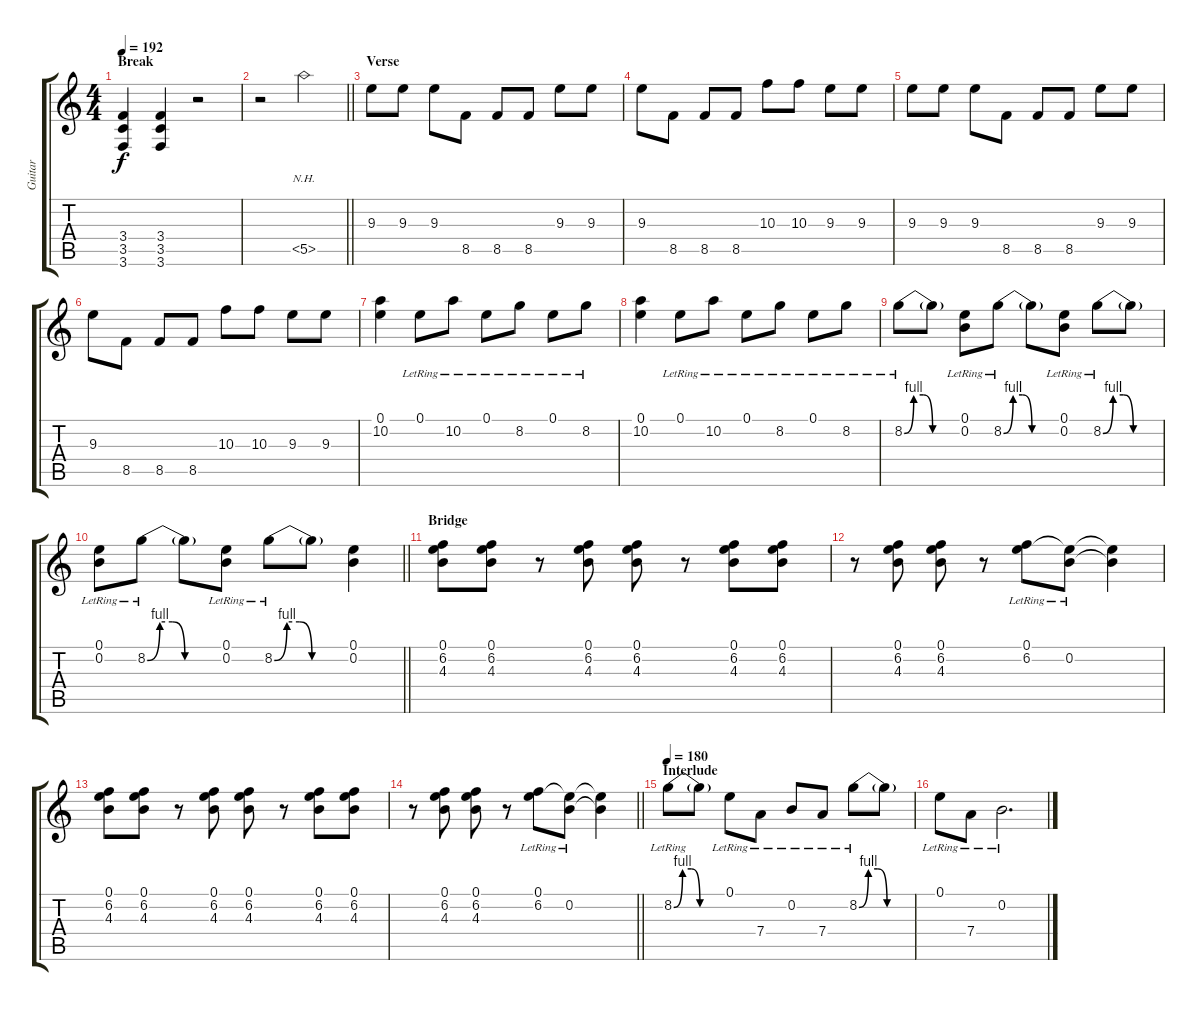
\track ("Guitar" "Guitar") {instrument distortionguitar}
\staff {score tabs}
\tuning (E4 B3 G3 D3 A2 D2) {hide}
\ts (4 4)
\section ("" "Break")
\tempo 192
\clef g2
\ks c
(3.4 3.5 3.6).4{dy f} (3.4 3.5 3.6).4 r.2 |
\barLineRight lightlight
r.2 5.5{nh}.2 |
\section ("" "Verse")
9.3.8 9.3.8 9.3.8 8.5.8 8.5.8 8.5.8 9.3.8 9.3.8 |
9.3.8 8.5.8 8.5.8 8.5.8 10.3.8 10.3.8 9.3.8 9.3.8 |
9.3.8 9.3.8 9.3.8 8.5.8 8.5.8 8.5.8 9.3.8 9.3.8 |
9.3.8 8.5.8 8.5.8 8.5.8 10.3.8 10.3.8 9.3.8 9.3.8 |
(0.1 10.2).4 0.1{lr}.8 10.2{lr}.8 0.1{lr}.8 8.2{lr}.8 0.1{lr}.8 8.2{lr}.8 |
(0.1 10.2).4 0.1{lr}.8 10.2{lr}.8 0.1{lr}.8 8.2{lr}.8 0.1{lr}.8 8.2{lr}.8 |
8.2{be (custom 0 0 10 4 20 4 30 0 60 0) lr}.8 8.2{t}.8 (0.1{lr} 0.2{lr}).8 8.2{be (custom 0 0 10 4 20 4 30 0 60 0) lr}.8 8.2{t}.8 (0.1{lr} 0.2{lr}).8 8.2{be (custom 0 0 10 4 20 4 30 0 60 0) lr}.8 8.2{t}.8 |
\barLineRight lightlight
(0.1{lr} 0.2{lr}).8 8.2{be (custom 0 0 10 4 20 4 30 0 60 0) lr}.8 8.2{t}.8 (0.1{lr} 0.2{lr}).8 8.2{be (custom 0 0 10 4 20 4 30 0 60 0) lr}.8 8.2{t}.8 (0.1 0.2).4 |
\section ("" "Bridge")
(0.1 6.2 4.3).8 (0.1 6.2 4.3).8 r.8 (0.1 6.2 4.3).8 (0.1 6.2 4.3).8 r.8 (0.1 6.2 4.3).8 (0.1 6.2 4.3).8 |
r.8 (0.1 6.2 4.3).8 (0.1 6.2 4.3).8 r.8 (0.1{lr} 6.2{lr}).8 (0.1{t} 0.2{lr}).8 (0.1{t} 0.2{t}).4 |
(0.1 6.2 4.3).8 (0.1 6.2 4.3).8 r.8 (0.1 6.2 4.3).8 (0.1 6.2 4.3).8 r.8 (0.1 6.2 4.3).8 (0.1 6.2 4.3).8 |
\barLineRight lightlight
r.8 (0.1 6.2 4.3).8 (0.1 6.2 4.3).8 r.8 (0.1{lr} 6.2{lr}).8 (0.1{t} 0.2{lr}).8 (0.1{t} 0.2{t}).4 |
\section ("" "Interlude")
\tempo 180
8.2{be (custom 0 0 10 4 20 4 30 0 60 0) lr}.8{volume 11 instrument electricguitarjazz} 8.2{t}.8 0.1{lr}.8 7.4{lr}.8 0.2{lr}.8 7.4{lr}.8 8.2{be (custom 0 0 10 4 20 4 30 0 60 0) lr}.8 8.2{t}.8 |
0.1{lr}.8 7.4{lr}.8 0.2{lr}.2{d}
